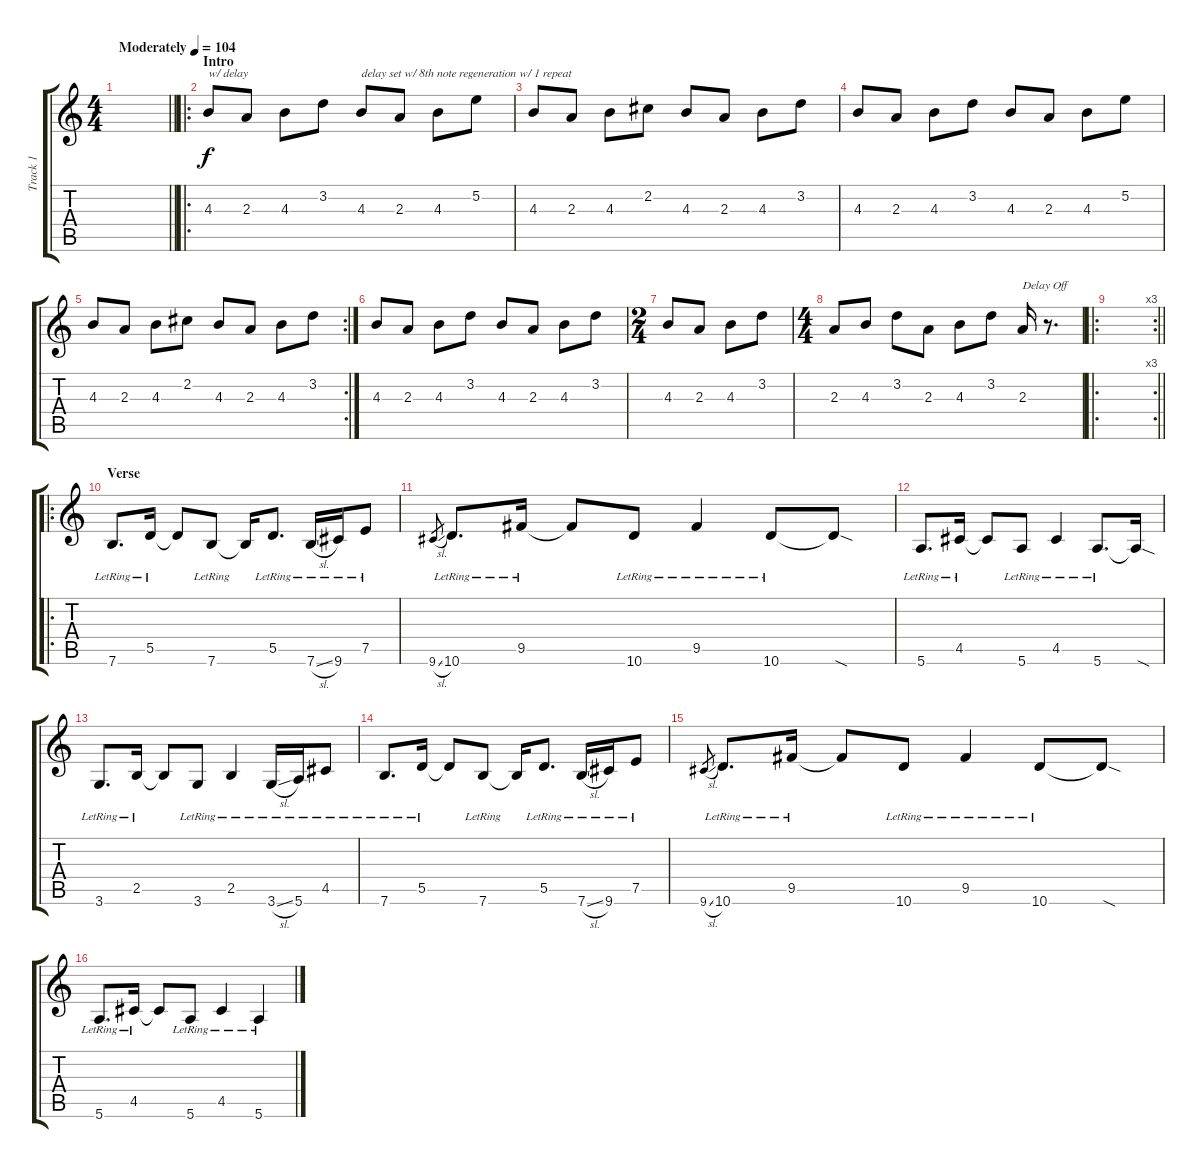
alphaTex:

\track ("Track 1" "Track 1") {instrument electricguitarclean}
\staff {score tabs}
\tuning (E4 B3 G3 D3 A2 E2) {hide}
\ts (4 4)
\tempo (104 "Moderately")
\clef g2
\barLineRight lightlight
\ks c
|
\ro
\section ("" "Intro")
4.3.8{txt "w/ delay"} 2.3.8 4.3.8 3.2.8 4.3.8{txt "delay set w/ 8th note regeneration w/ 1 repeat"} 2.3.8 4.3.8 5.2.8 |
4.3.8 2.3.8 4.3.8 2.2.8 4.3.8 2.3.8 4.3.8 3.2.8 |
4.3.8 2.3.8 4.3.8 3.2.8 4.3.8 2.3.8 4.3.8 5.2.8 |
\rc 2
4.3.8 2.3.8 4.3.8 2.2.8 4.3.8 2.3.8 4.3.8 3.2.8 |
4.3.8 2.3.8 4.3.8 3.2.8 4.3.8 2.3.8 4.3.8 3.2.8 |
\ts (2 4)
4.3.8 2.3.8 4.3.8 3.2.8 |
\ts (4 4)
2.3.8 4.3.8 3.2.8 2.3.8 4.3.8 3.2.8 2.3.16{txt "Delay Off"} r.8{d} |
\ro
\rc 3
\barLineRight lightlight
|
\ro
\section ("" "Verse")
7.6{lr}.8{d} 5.5{lr}.16 5.5{t}.8 7.6{lr}.8 7.6{t}.16 5.5{lr}.8{d} 7.6{sl lr}.16 9.6{lr}.16 7.5{lr}.8 |
9.6{sl}.8{gr} 10.6{lr}.8{d} 9.5{lr}.16 9.5{t}.8 10.6{lr}.8 9.5{lr}.4 10.6{lr}.8 10.6{sod t}.8 |
5.6{lr}.8{d} 4.5{lr}.16 4.5{t}.8 5.6{lr}.8 4.5{lr}.4 5.6{lr}.8{d} 5.6{sod t}.16 |
3.6{lr}.8{d} 2.5{lr}.16 2.5{t}.8 3.6{lr}.8 2.5{lr}.4 3.6{sl lr}.16 5.6{lr}.16 4.5{lr}.8 |
7.6{lr}.8{d} 5.5{lr}.16 5.5{t}.8 7.6{lr}.8 7.6{t}.16 5.5{lr}.8{d} 7.6{sl lr}.16 9.6{lr}.16 7.5{lr}.8 |
9.6{sl}.8{gr} 10.6{lr}.8{d} 9.5{lr}.16 9.5{t}.8 10.6{lr}.8 9.5{lr}.4 10.6{lr}.8 10.6{sod t}.8 |
5.6{lr}.8{d} 4.5{lr}.16 4.5{t}.8 5.6{lr}.8 4.5{lr}.4 5.6{lr}.4
